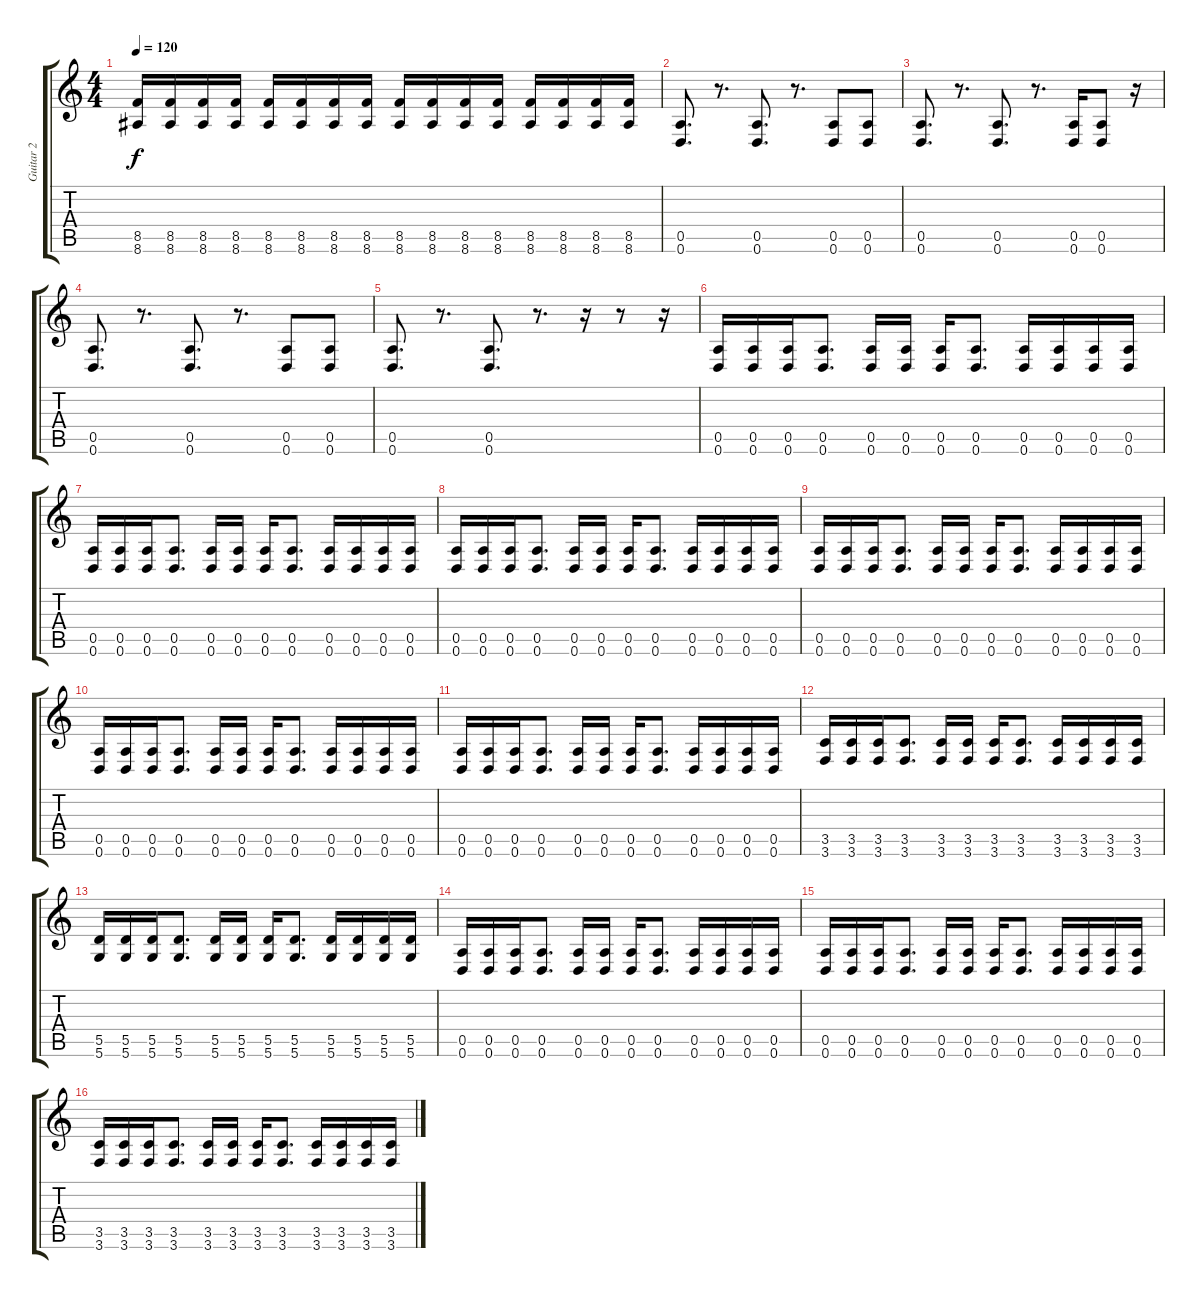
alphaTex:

\track ("Guitar 2" "Guitar 2") {instrument distortionguitar}
\staff {score tabs}
\tuning (E4 B3 G3 D3 A2 D2) {hide}
\ts (4 4)
\tempo 120
\clef g2
\ks c
(8.5 8.6).16{dy f} (8.5 8.6).16 (8.5 8.6).16 (8.5 8.6).16 (8.5 8.6).16 (8.5 8.6).16 (8.5 8.6).16 (8.5 8.6).16 (8.5 8.6).16 (8.5 8.6).16 (8.5 8.6).16 (8.5 8.6).16 (8.5 8.6).16 (8.5 8.6).16 (8.5 8.6).16 (8.5 8.6).16 |
(0.5 0.6).8{d} r.8{d} (0.5 0.6).8{d} r.8{d} (0.5 0.6).8 (0.5 0.6).8 |
(0.5 0.6).8{d} r.8{d} (0.5 0.6).8{d} r.8{d} (0.5 0.6).16 (0.5 0.6).8 r.16 |
(0.5 0.6).8{d} r.8{d} (0.5 0.6).8{d} r.8{d} (0.5 0.6).8 (0.5 0.6).8 |
(0.5 0.6).8{d} r.8{d} (0.5 0.6).8{d} r.8{d} r.16 r.8 r.16 |
(0.5 0.6).16 (0.5 0.6).16 (0.5 0.6).16 (0.5 0.6).8{d} (0.5 0.6).16 (0.5 0.6).16 (0.5 0.6).16 (0.5 0.6).8{d} (0.5 0.6).16 (0.5 0.6).16 (0.5 0.6).16 (0.5 0.6).16 |
(0.5 0.6).16 (0.5 0.6).16 (0.5 0.6).16 (0.5 0.6).8{d} (0.5 0.6).16 (0.5 0.6).16 (0.5 0.6).16 (0.5 0.6).8{d} (0.5 0.6).16 (0.5 0.6).16 (0.5 0.6).16 (0.5 0.6).16 |
(0.5 0.6).16 (0.5 0.6).16 (0.5 0.6).16 (0.5 0.6).8{d} (0.5 0.6).16 (0.5 0.6).16 (0.5 0.6).16 (0.5 0.6).8{d} (0.5 0.6).16 (0.5 0.6).16 (0.5 0.6).16 (0.5 0.6).16 |
(0.5 0.6).16 (0.5 0.6).16 (0.5 0.6).16 (0.5 0.6).8{d} (0.5 0.6).16 (0.5 0.6).16 (0.5 0.6).16 (0.5 0.6).8{d} (0.5 0.6).16 (0.5 0.6).16 (0.5 0.6).16 (0.5 0.6).16 |
(0.5 0.6).16 (0.5 0.6).16 (0.5 0.6).16 (0.5 0.6).8{d} (0.5 0.6).16 (0.5 0.6).16 (0.5 0.6).16 (0.5 0.6).8{d} (0.5 0.6).16 (0.5 0.6).16 (0.5 0.6).16 (0.5 0.6).16 |
(0.5 0.6).16 (0.5 0.6).16 (0.5 0.6).16 (0.5 0.6).8{d} (0.5 0.6).16 (0.5 0.6).16 (0.5 0.6).16 (0.5 0.6).8{d} (0.5 0.6).16 (0.5 0.6).16 (0.5 0.6).16 (0.5 0.6).16 |
(3.5 3.6).16 (3.5 3.6).16 (3.5 3.6).16 (3.5 3.6).8{d} (3.5 3.6).16 (3.5 3.6).16 (3.5 3.6).16 (3.5 3.6).8{d} (3.5 3.6).16 (3.5 3.6).16 (3.5 3.6).16 (3.5 3.6).16 |
(5.5 5.6).16 (5.5 5.6).16 (5.5 5.6).16 (5.5 5.6).8{d} (5.5 5.6).16 (5.5 5.6).16 (5.5 5.6).16 (5.5 5.6).8{d} (5.5 5.6).16 (5.5 5.6).16 (5.5 5.6).16 (5.5 5.6).16 |
(0.5 0.6).16 (0.5 0.6).16 (0.5 0.6).16 (0.5 0.6).8{d} (0.5 0.6).16 (0.5 0.6).16 (0.5 0.6).16 (0.5 0.6).8{d} (0.5 0.6).16 (0.5 0.6).16 (0.5 0.6).16 (0.5 0.6).16 |
(0.5 0.6).16 (0.5 0.6).16 (0.5 0.6).16 (0.5 0.6).8{d} (0.5 0.6).16 (0.5 0.6).16 (0.5 0.6).16 (0.5 0.6).8{d} (0.5 0.6).16 (0.5 0.6).16 (0.5 0.6).16 (0.5 0.6).16 |
(3.5 3.6).16 (3.5 3.6).16 (3.5 3.6).16 (3.5 3.6).8{d} (3.5 3.6).16 (3.5 3.6).16 (3.5 3.6).16 (3.5 3.6).8{d} (3.5 3.6).16 (3.5 3.6).16 (3.5 3.6).16 (3.5 3.6).16
